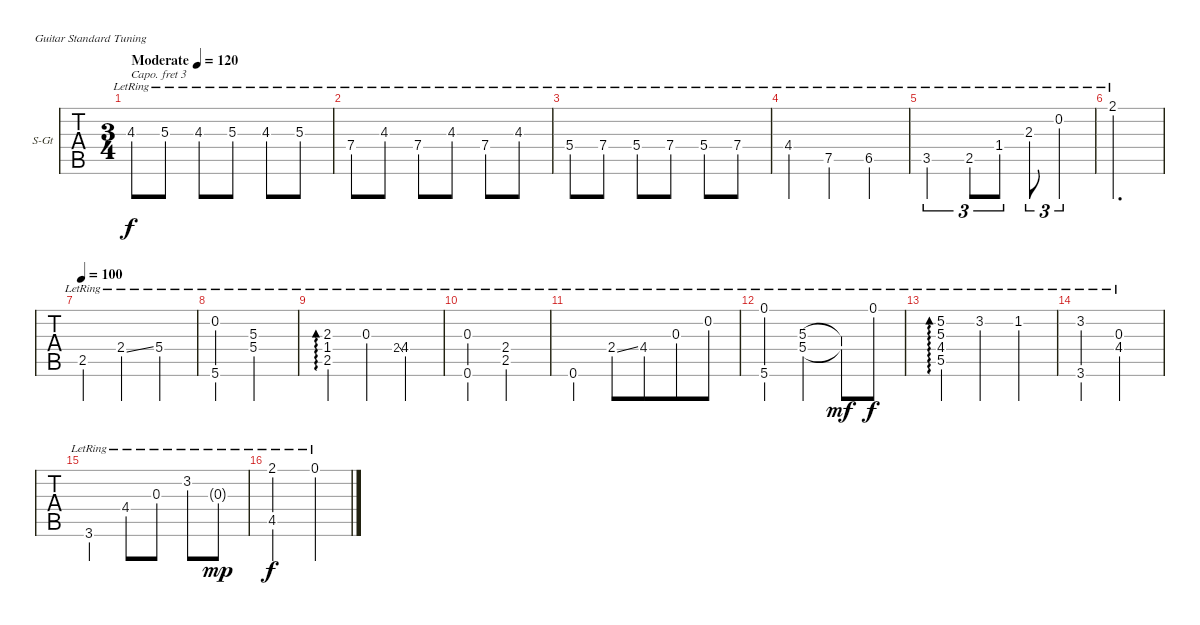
\bracketExtendMode groupsimilarinstruments
\firstSystemTrackNameOrientation horizontal
\otherSystemsTrackNameOrientation horizontal
\track ("Track 1" "S-Gt") {instrument acousticguitarsteel}
\staff {tabs}
\capo 3
\tuning (E4 B3 G3 D3 A2 E2)
\ts (3 4)
\beaming (8 2 2 2)
\tempo (120 "Moderate")
\clef g2
\ks c
4.3{lr lf 2 rf 1}.8{dy f instrument acousticguitarsteel} 5.3{lr lf 3}.8 4.3{lr lf 2}.8 5.3{lr lf 3}.8 4.3{lr lf 2}.8 5.3{lr lf 3}.8 |
7.4{lr lf 5 rf 1}.8 4.3{lr lf 2 rf 2}.8 7.4{lr lf 5}.8 4.3{lr lf 2}.8 7.4{lr lf 5}.8 4.3{lr lf 2}.8 |
5.4{lr lf 3 rf 1}.8 7.4{lr lf 5}.8 5.4{lr lf 3}.8 7.4{lr lf 5}.8 5.4{lr lf 3}.8 7.4{lr lf 5}.8 |
4.4{lr lf 2 rf 1}.4 7.5{lr lf 5 rf 1}.4 6.5{lr lf 4 rf 1}.4 |
3.5{lr lf 2 rf 1}.2{tu (3 2)} 2.5{lr lf 3 rf 1}.8{tu (3 2)} 1.4{lr lf 2 rf 1}.8{tu (3 2)} 2.3{lr lf 4 rf 2}.8{tu (3 2)} 0.2{lr rf 3}.4{tu (3 2)} |
2.1{lr lf 5 rf 4}.2{d beam merge} |
\tempo 100
2.5{lr lf 3 rf 1}.4{beam merge} 2.4{ss lr lf 4 rf 1}.4{beam merge} 5.4{lr}.4{beam merge} |
(0.2{lr rf 3} 5.6{lf 3 rf 1}).4{beam merge} (5.3{lr lf 5 rf 3} 5.4{lr lf 4 rf 2}).2{beam merge} |
(2.3{lr lf 4 rf 3} 1.4{lr lf 2 rf 2} 2.5{lr lf 3 rf 1}).4{ad 480 beam merge} 0.3{lr rf 3}.4{beam merge} 2.4{ss lr lf 4 rf 2}.8{gr beam merge} 4.4{lr}.4{beam merge} |
(0.3{lr rf 3} 0.6{lr rf 1}).4{beam merge} (2.4{lr lf 4 rf 3} 2.5{lr lf 3 rf 2}).2{beam merge} |
0.6{lr rf 1}.4{beam merge} 2.4{ss lr lf 4 rf 1}.8{beam merge} 4.4{lr}.8{beam merge} 0.3{lr rf 2}.8{beam merge} 0.2{lr rf 3}.8 |
(0.1{lr rf 4} 5.6{lf 3 rf 1}).4 (5.3{lr lf 5 rf 3} 5.4{lr lf 4 rf 2}).4 (5.3{lr t} 5.4{t}).8{dy mf} 0.1{lr rf 4}.8{dy f} |
(5.2{lr lf 5 rf 4} 5.3{lr lf 4 rf 3} 4.4{lr lf 2 rf 2} 5.5{lf 3 rf 1}).4{ad 480} 3.2{lr lf 2 rf 3}.4 1.2{lr lf 2 rf 3}.4 |
(3.2{lr lf 4 rf 3} 3.6{lr lf 3 rf 1}).4 (0.3{lr rf 3} 4.4{lr lf 5 rf 2}).2 |
3.6{lr lf 3 rf 1}.4 4.4{lr lf 5 rf 1}.8 0.3{lr rf 2}.8 3.2{lr lf 4 rf 3}.8 0.3{g lr rf 2}.8{dy mp} |
(2.1{lr lf 2 rf 4} 4.5{lr lf 3 rf 1}).2{dy f} 0.1{lr rf 4}.4
